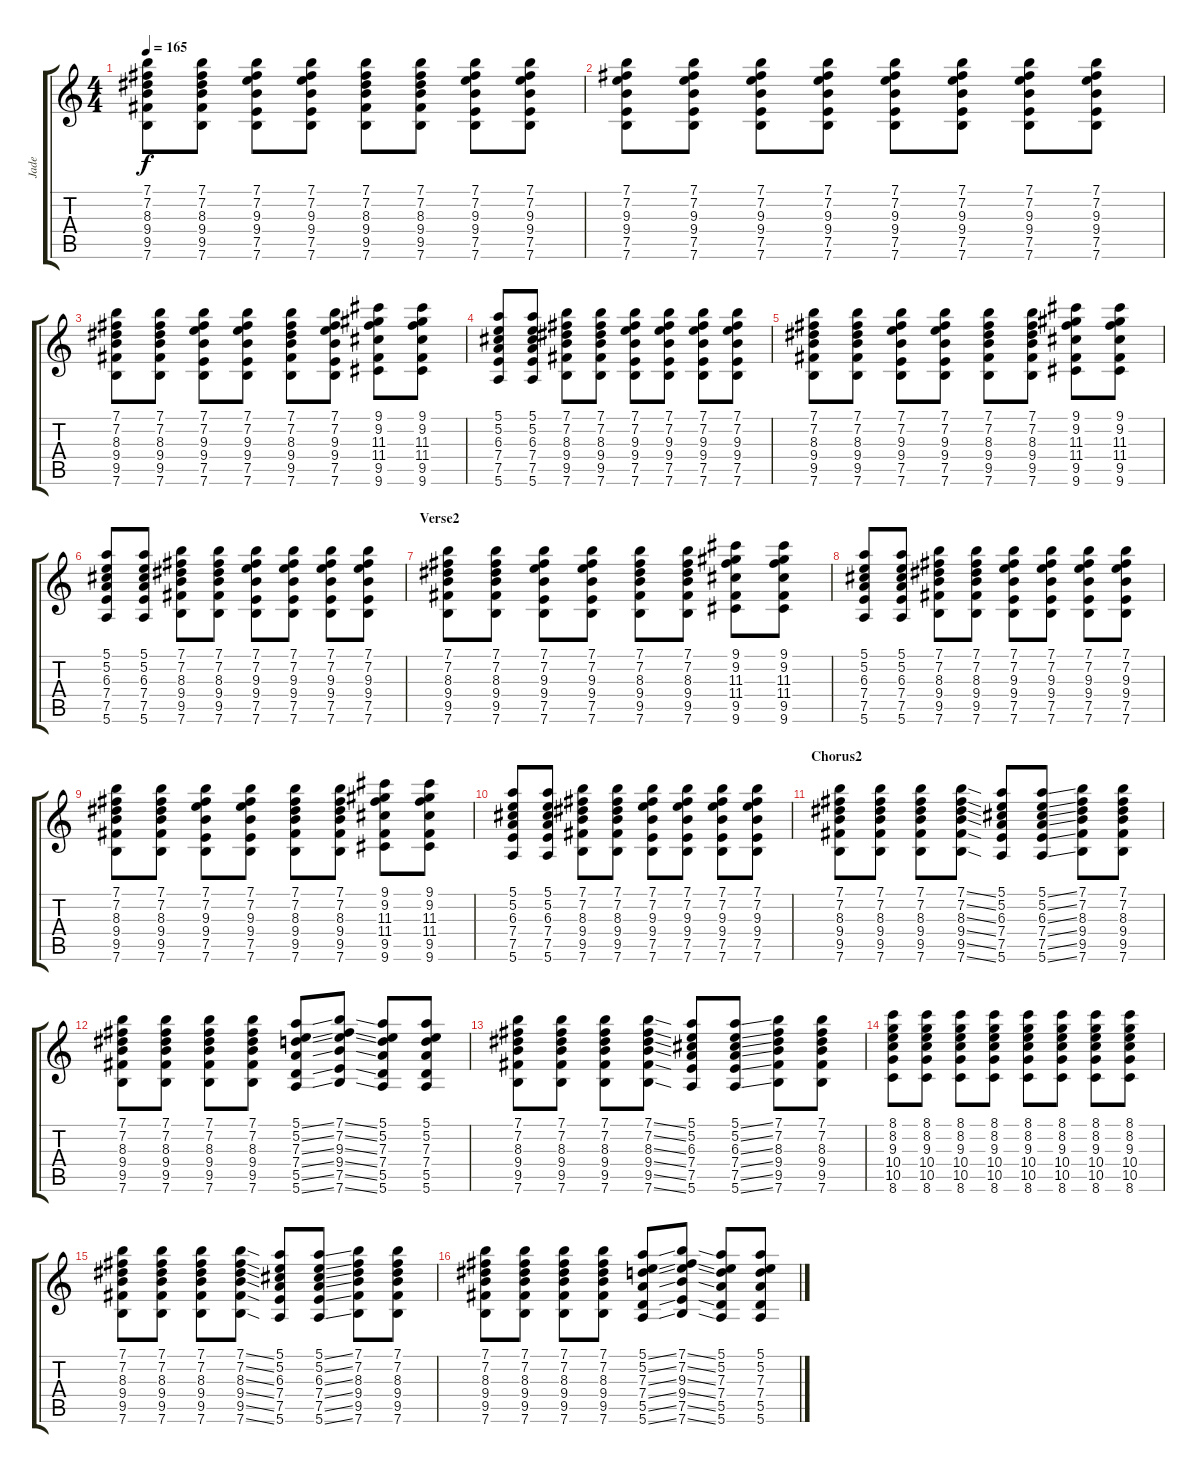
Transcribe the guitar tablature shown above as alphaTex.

\track ("Jade" "Jade") {instrument distortionguitar}
\staff {score tabs}
\tuning (E4 B3 G3 D3 A2 E2) {hide}
\ts (4 4)
\tempo 165
\clef g2
\ks c
(7.1 7.2 8.3 9.4 9.5 7.6).8{dy f} (7.1 7.2 8.3 9.4 9.5 7.6).8 (7.1 7.2 9.3 9.4 7.5 7.6).8 (7.1 7.2 9.3 9.4 7.5 7.6).8 (7.1 7.2 8.3 9.4 9.5 7.6).8 (7.1 7.2 8.3 9.4 9.5 7.6).8 (7.1 7.2 9.3 9.4 7.5 7.6).8 (7.1 7.2 9.3 9.4 7.5 7.6).8 |
(7.1 7.2 9.3 9.4 7.5 7.6).8 (7.1 7.2 9.3 9.4 7.5 7.6).8 (7.1 7.2 9.3 9.4 7.5 7.6).8 (7.1 7.2 9.3 9.4 7.5 7.6).8 (7.1 7.2 9.3 9.4 7.5 7.6).8 (7.1 7.2 9.3 9.4 7.5 7.6).8 (7.1 7.2 9.3 9.4 7.5 7.6).8 (7.1 7.2 9.3 9.4 7.5 7.6).8 |
(7.1 7.2 8.3 9.4 9.5 7.6).8{volume 7} (7.1 7.2 8.3 9.4 9.5 7.6).8 (7.1 7.2 9.3 9.4 7.5 7.6).8 (7.1 7.2 9.3 9.4 7.5 7.6).8 (7.1 7.2 8.3 9.4 9.5 7.6).8 (7.1 7.2 9.3 9.4 7.5 7.6).8 (9.1 9.2 11.3 11.4 9.5 9.6).8 (9.1 9.2 11.3 11.4 9.5 9.6).8 |
(5.1 5.2 6.3 7.4 7.5 5.6).8 (5.1 5.2 6.3 7.4 7.5 5.6).8 (7.1 7.2 8.3 9.4 9.5 7.6).8 (7.1 7.2 8.3 9.4 9.5 7.6).8 (7.1 7.2 9.3 9.4 7.5 7.6).8 (7.1 7.2 9.3 9.4 7.5 7.6).8 (7.1 7.2 9.3 9.4 7.5 7.6).8 (7.1 7.2 9.3 9.4 7.5 7.6).8 |
(7.1 7.2 8.3 9.4 9.5 7.6).8{volume 11} (7.1 7.2 8.3 9.4 9.5 7.6).8 (7.1 7.2 9.3 9.4 7.5 7.6).8 (7.1 7.2 9.3 9.4 7.5 7.6).8 (7.1 7.2 8.3 9.4 9.5 7.6).8 (7.1 7.2 8.3 9.4 9.5 7.6).8 (9.1 9.2 11.3 11.4 9.5 9.6).8 (9.1 9.2 11.3 11.4 9.5 9.6).8 |
(5.1 5.2 6.3 7.4 7.5 5.6).8 (5.1 5.2 6.3 7.4 7.5 5.6).8 (7.1 7.2 8.3 9.4 9.5 7.6).8 (7.1 7.2 8.3 9.4 9.5 7.6).8 (7.1 7.2 9.3 9.4 7.5 7.6).8 (7.1 7.2 9.3 9.4 7.5 7.6).8 (7.1 7.2 9.3 9.4 7.5 7.6).8 (7.1 7.2 9.3 9.4 7.5 7.6).8 |
\section ("" "Verse2")
(7.1 7.2 8.3 9.4 9.5 7.6).8 (7.1 7.2 8.3 9.4 9.5 7.6).8 (7.1 7.2 9.3 9.4 7.5 7.6).8 (7.1 7.2 9.3 9.4 7.5 7.6).8 (7.1 7.2 8.3 9.4 9.5 7.6).8 (7.1 7.2 8.3 9.4 9.5 7.6).8 (9.1 9.2 11.3 11.4 9.5 9.6).8 (9.1 9.2 11.3 11.4 9.5 9.6).8 |
(5.1 5.2 6.3 7.4 7.5 5.6).8 (5.1 5.2 6.3 7.4 7.5 5.6).8 (7.1 7.2 8.3 9.4 9.5 7.6).8 (7.1 7.2 8.3 9.4 9.5 7.6).8 (7.1 7.2 9.3 9.4 7.5 7.6).8 (7.1 7.2 9.3 9.4 7.5 7.6).8 (7.1 7.2 9.3 9.4 7.5 7.6).8 (7.1 7.2 9.3 9.4 7.5 7.6).8 |
(7.1 7.2 8.3 9.4 9.5 7.6).8 (7.1 7.2 8.3 9.4 9.5 7.6).8 (7.1 7.2 9.3 9.4 7.5 7.6).8 (7.1 7.2 9.3 9.4 7.5 7.6).8 (7.1 7.2 8.3 9.4 9.5 7.6).8 (7.1 7.2 8.3 9.4 9.5 7.6).8 (9.1 9.2 11.3 11.4 9.5 9.6).8 (9.1 9.2 11.3 11.4 9.5 9.6).8 |
(5.1 5.2 6.3 7.4 7.5 5.6).8 (5.1 5.2 6.3 7.4 7.5 5.6).8 (7.1 7.2 8.3 9.4 9.5 7.6).8 (7.1 7.2 8.3 9.4 9.5 7.6).8 (7.1 7.2 9.3 9.4 7.5 7.6).8 (7.1 7.2 9.3 9.4 7.5 7.6).8 (7.1 7.2 9.3 9.4 7.5 7.6).8 (7.1 7.2 9.3 9.4 7.5 7.6).8 |
\section ("" "Chorus2")
(7.1 7.2 8.3 9.4 9.5 7.6).8 (7.1 7.2 8.3 9.4 9.5 7.6).8 (7.1 7.2 8.3 9.4 9.5 7.6).8 (7.1{ss} 7.2{ss} 8.3{ss} 9.4{ss} 9.5{ss} 7.6{ss}).8 (5.1 5.2 6.3 7.4 7.5 5.6).8 (5.1{ss} 5.2{ss} 6.3{ss} 7.4{ss} 7.5{ss} 5.6{ss}).8 (7.1 7.2 8.3 9.4 9.5 7.6).8 (7.1 7.2 8.3 9.4 9.5 7.6).8 |
(7.1 7.2 8.3 9.4 9.5 7.6).8 (7.1 7.2 8.3 9.4 9.5 7.6).8 (7.1 7.2 8.3 9.4 9.5 7.6).8 (7.1 7.2 8.3 9.4 9.5 7.6).8 (5.1{ss} 5.2{ss} 7.3{ss} 7.4{ss} 5.5{ss} 5.6{ss}).8 (7.1{ss} 7.2{ss} 9.3{ss} 9.4{ss} 7.5{ss} 7.6{ss}).8 (5.1 5.2 7.3 7.4 5.5 5.6).8 (5.1 5.2 7.3 7.4 5.5 5.6).8 |
(7.1 7.2 8.3 9.4 9.5 7.6).8 (7.1 7.2 8.3 9.4 9.5 7.6).8 (7.1 7.2 8.3 9.4 9.5 7.6).8 (7.1{ss} 7.2{ss} 8.3{ss} 9.4{ss} 9.5{ss} 7.6{ss}).8 (5.1 5.2 6.3 7.4 7.5 5.6).8 (5.1{ss} 5.2{ss} 6.3{ss} 7.4{ss} 7.5{ss} 5.6{ss}).8 (7.1 7.2 8.3 9.4 9.5 7.6).8 (7.1 7.2 8.3 9.4 9.5 7.6).8 |
(8.1 8.2 9.3 10.4 10.5 8.6).8 (8.1 8.2 9.3 10.4 10.5 8.6).8 (8.1 8.2 9.3 10.4 10.5 8.6).8 (8.1 8.2 9.3 10.4 10.5 8.6).8 (8.1 8.2 9.3 10.4 10.5 8.6).8 (8.1 8.2 9.3 10.4 10.5 8.6).8 (8.1 8.2 9.3 10.4 10.5 8.6).8 (8.1 8.2 9.3 10.4 10.5 8.6).8 |
(7.1 7.2 8.3 9.4 9.5 7.6).8 (7.1 7.2 8.3 9.4 9.5 7.6).8 (7.1 7.2 8.3 9.4 9.5 7.6).8 (7.1{ss} 7.2{ss} 8.3{ss} 9.4{ss} 9.5{ss} 7.6{ss}).8 (5.1 5.2 6.3 7.4 7.5 5.6).8 (5.1{ss} 5.2{ss} 6.3{ss} 7.4{ss} 7.5{ss} 5.6{ss}).8 (7.1 7.2 8.3 9.4 9.5 7.6).8 (7.1 7.2 8.3 9.4 9.5 7.6).8 |
(7.1 7.2 8.3 9.4 9.5 7.6).8 (7.1 7.2 8.3 9.4 9.5 7.6).8 (7.1 7.2 8.3 9.4 9.5 7.6).8 (7.1 7.2 8.3 9.4 9.5 7.6).8 (5.1{ss} 5.2{ss} 7.3{ss} 7.4{ss} 5.5{ss} 5.6{ss}).8 (7.1{ss} 7.2{ss} 9.3{ss} 9.4{ss} 7.5{ss} 7.6{ss}).8 (5.1 5.2 7.3 7.4 5.5 5.6).8 (5.1 5.2 7.3 7.4 5.5 5.6).8
